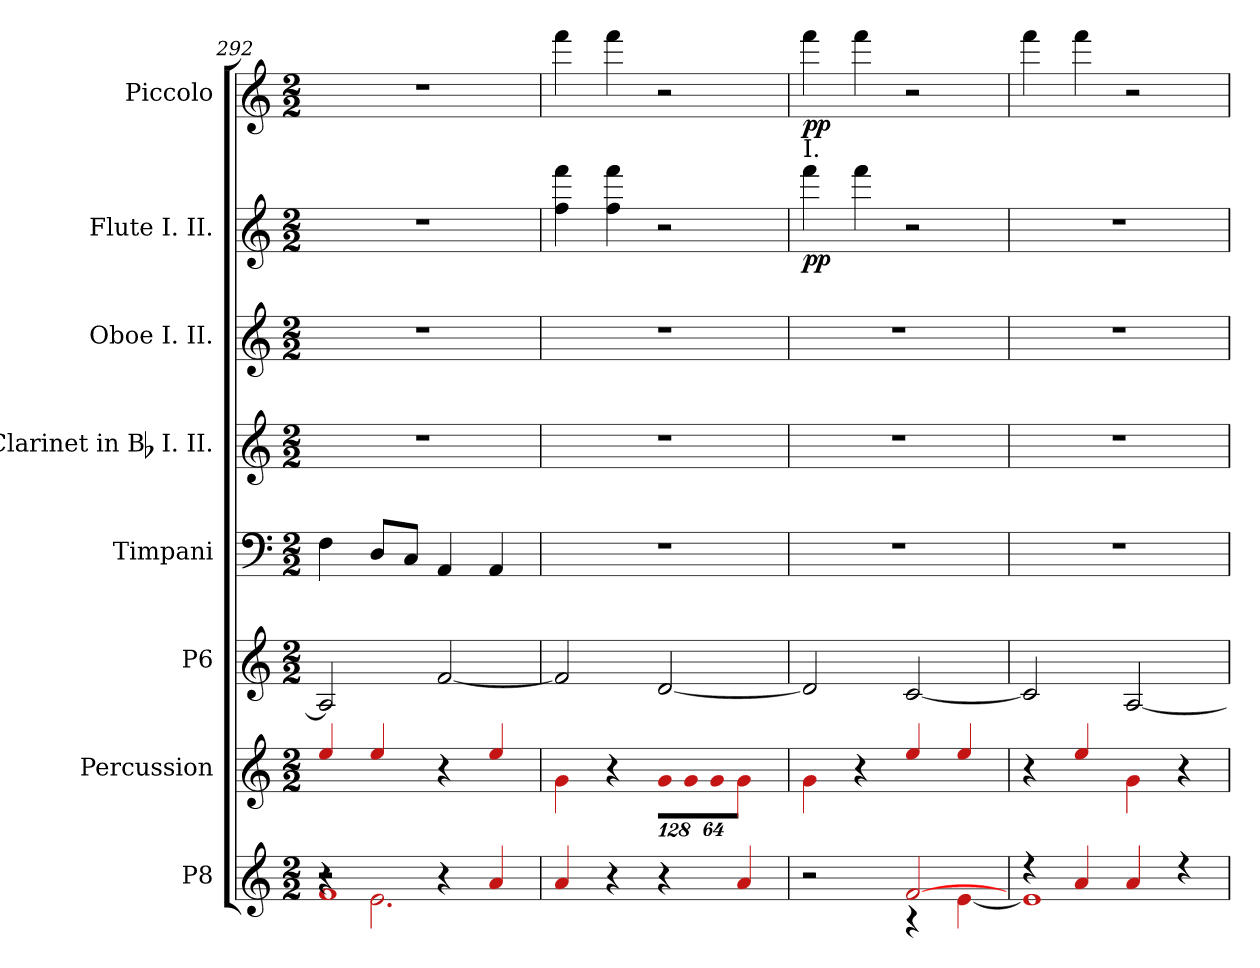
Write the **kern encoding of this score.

**kern	**kern	**kern	**kern	**kern	**kern	**kern	**dynam	**kern	**dynam
*part8	*part7	*part6	*part5	*part4	*part3	*part2	*part2	*part1	*part1
*staff8	*staff7	*staff6	*staff5	*staff4	*staff3	*staff2	*staff2	*staff1	*staff1
*I"P8	*I"Percussion	*I"P6	*I"Timpani	*I"Clarinet in Bb I. II.	*I"Oboe I. II.	*I"Flute I. II.	*	*I"Piccolo	*
*	*I'Perc.	*	*I'Timp.	*I'Cl.	*I'Ob.	*I'Fl.	*	*I'Picc.	*
*clefG2	*clefG2	*clefG2	*clefF4	*clefG2	*clefG2	*clefG2	*	*clefG2	*
*	*	*	*	*ITrd1c2	*	*	*	*ITrd-7c-12	*
*k[]	*k[]	*k[]	*k[]	*k[b-e-]	*k[]	*k[]	*	*k[]	*
*M2/2	*M2/2	*M2/2	*M2/2	*M2/2	*M2/2	*M2/2	*	*M2/2	*
=292	=292	=292	=292	=292	=292	=292	=292	=292	=292
*^	*	*	*	*	*	*	*	*	*
*	*^	*	*	*	*	*	*	*	*	*
2r	1Rfi	4r	4Reei/	2Ai/]	4Fi\	1r	1r	1r	.	1r	.
.	.	2.Rei\	4Reei/	.	8Di/L	.	.	.	.	.	.
.	.	.	.	.	8Ci/J	.	.	.	.	.	.
4r	.	.	4r	[<2fi/	4AAi/	.	.	.	.	.	.
4Rai/	.	.	4Reei/	.	4AAi/	.	.	.	.	.	.
*v	*v	*v	*	*	*	*	*	*	*	*	*
=293	=293	=293	=293	=293	=293	=293	=293	=293	=293
4Rai/	4Rgi\	2fi/]	1r	1r	1r	4ffi\ 4fffi	.	4ffffi\	.
4r	4r	.	.	.	.	4ffi\ 4fffi	.	4ffffi\	.
*	*Xbrackettup	*	*	*	*	*	*	*	*
!	!LO:N:vis=8	!	!	!	!	!	!	!	!
4r	1024%85Rgi\L	[<2di/	.	.	.	2r	.	2r	.
!	!LO:N:vis=8	!	!	!	!	!	!	!	!
.	1024%85Rgi\	.	.	.	.	.	.	.	.
!	!LO:N:vis=8	!	!	!	!	!	!	!	!
.	512%43Rgi\J	.	.	.	.	.	.	.	.
4Rai/	4Rgi\	.	.	.	.	.	.	.	.
=294	=294	=294	=294	=294	=294	=294	=294	=294	=294
*^	*	*	*	*	*	*	*	*	*
!	!	!	!	!	!	!	!LO:TX:a:t=I.	!	!	!
2r	2ryy	4Rgi\	2di/]	1r	1r	1r	4fffi\	pp	4ffffi\	pp
.	.	4r	.	.	.	.	4fffi\	.	4ffffi\	.
[>2Rfi/	4r	4Reei/	[<2ci/	.	.	.	2r	.	2r	.
.	[<4Rei\	4Reei/	.	.	.	.	.	.	.	.
=295	=295	=295	=295	=295	=295	=295	=295	=295	=295	=295
4r	1Rei]	4r	2ci/]	1r	1r	1r	1r	.	4ffffi\	.
4Rai/	.	4Reei/	.	.	.	.	.	.	4ffffi\	.
4Rai/	.	4Rgi\	[<2Ai/	.	.	.	.	.	2r	.
4r	.	4r	.	.	.	.	.	.	.	.
*v	*v	*	*	*	*	*	*	*	*	*
=	=	=	=	=	=	=	=	=	=
*-	*-	*-	*-	*-	*-	*-	*-	*-	*-
